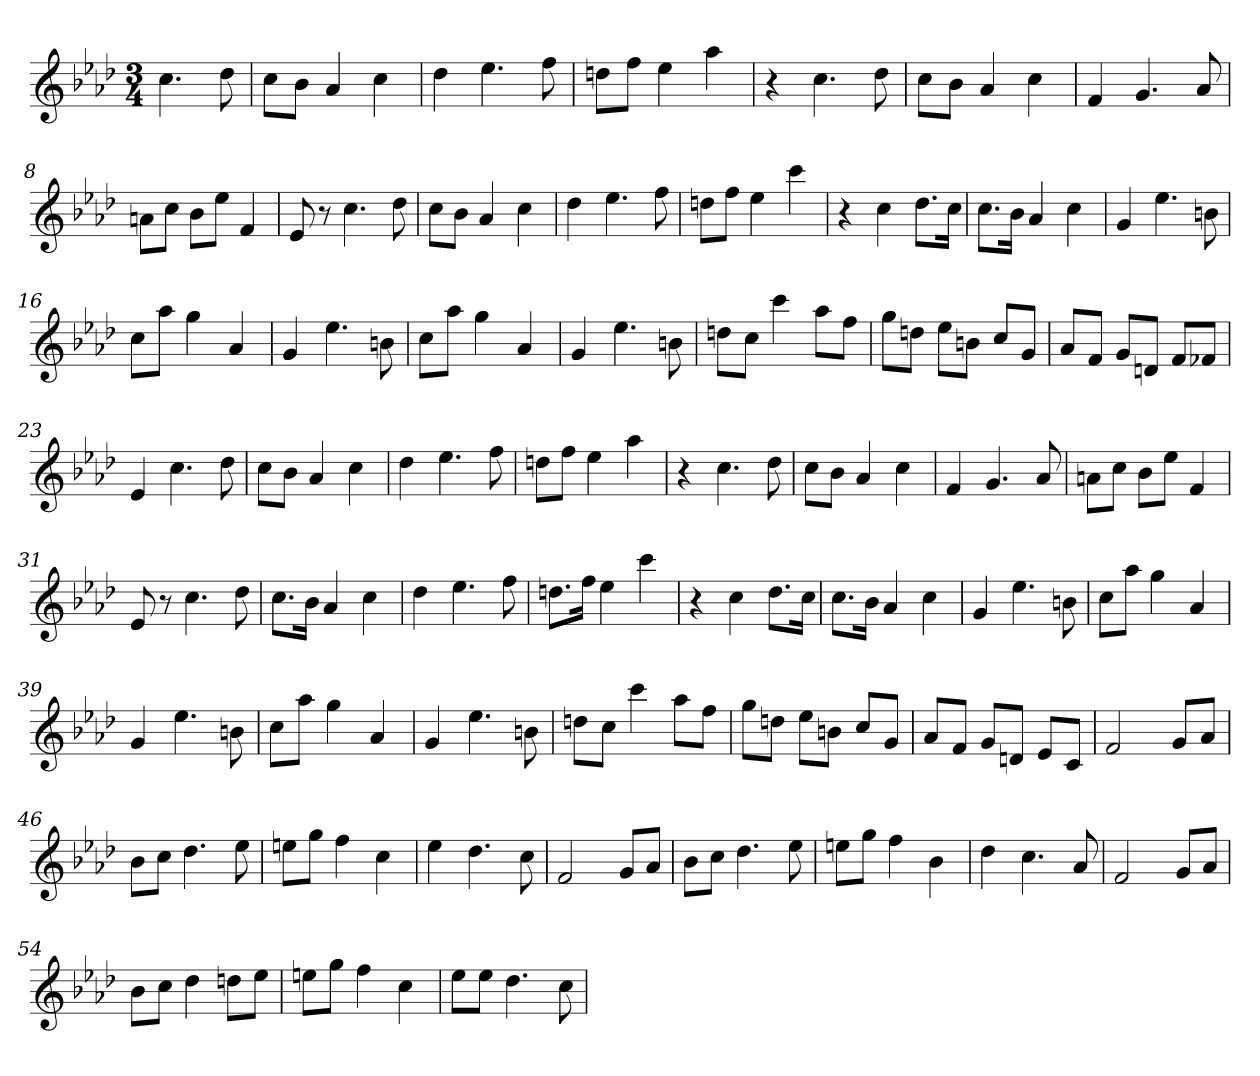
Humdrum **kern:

**kern
*part1
*staff1
*clefG2
*k[b-e-a-d-]
*A-:
*M3/4
*MM120
=
4.cc
8dd-
=2
8cc\L
8b-\J
4a-
4cc
=3
4dd-
4.ee-
8ff
=4
8ddn\L
8ff\J
4ee-
4aa-
=5
4r
4.cc
8dd-
=6
8cc\L
8b-\J
4a-
4cc
=7
4f
4.g
8a-
=8
8an\L
8cc\J
8b-\L
8ee-\J
4f
=9
8e-
8r
4.cc
8dd-
=10
8cc\L
8b-\J
4a-
4cc
=11
4dd-
4.ee-
8ff
=12
8ddn\L
8ff\J
4ee-
4ccc
=13
4r
4cc
8.dd-\L
16cc\Jk
=14
8.cc\L
16b-\Jk
4a-
4cc
=15
4g
4.ee-
8bn
=16
8cc\L
8aa-\J
4gg
4a-
=17
4g
4.ee-
8bn
=18
8cc\L
8aa-\J
4gg
4a-
=19
4g
4.ee-
8bn
=20
8ddn\L
8cc\J
4ccc
8aa-\L
8ff\J
=21
8gg\L
8ddn\J
8ee-\L
8bn\J
8cc/L
8g/J
=22
8a-/L
8f/J
8g/L
8dn/J
8f/L
8f-X/J
=23
4e-
4.cc
8dd-
=24
8cc\L
8b-\J
4a-
4cc
=25
4dd-
4.ee-
8ff
=26
8ddn\L
8ff\J
4ee-
4aa-
=27
4r
4.cc
8dd-
=28
8cc\L
8b-\J
4a-
4cc
=29
4f
4.g
8a-
=30
8an\L
8cc\J
8b-\L
8ee-\J
4f
=31
8e-
8r
4.cc
8dd-
=32
8.cc\L
16b-\Jk
4a-
4cc
=33
4dd-
4.ee-
8ff
=34
8.ddn\L
16ff\Jk
4ee-
4ccc
=35
4r
4cc
8.dd-\L
16cc\Jk
=36
8.cc\L
16b-\Jk
4a-
4cc
=37
4g
4.ee-
8bn
=38
8cc\L
8aa-\J
4gg
4a-
=39
4g
4.ee-
8bn
=40
8cc\L
8aa-\J
4gg
4a-
=41
4g
4.ee-
8bn
=42
8ddn\L
8cc\J
4ccc
8aa-\L
8ff\J
=43
8gg\L
8ddn\J
8ee-\L
8bn\J
8cc/L
8g/J
=44
8a-/L
8f/J
8g/L
8dn/J
8e-/L
8c/J
=45
2f
8g/L
8a-/J
=46
8b-\L
8cc\J
4.dd-
8ee-
=47
8een\L
8gg\J
4ff
4cc
=48
4ee-
4.dd-
8cc
=49
2f
8g/L
8a-/J
=50
8b-\L
8cc\J
4.dd-
8ee-
=51
8een\L
8gg\J
4ff
4b-
=52
4dd-
4.cc
8a-
=53
2f
8g/L
8a-/J
=54
8b-\L
8cc\J
4dd-
8ddn\L
8ee-\J
=55
8een\L
8gg\J
4ff
4cc
=56
8ee-\L
8ee-\J
4.dd-
8cc
=
*-
